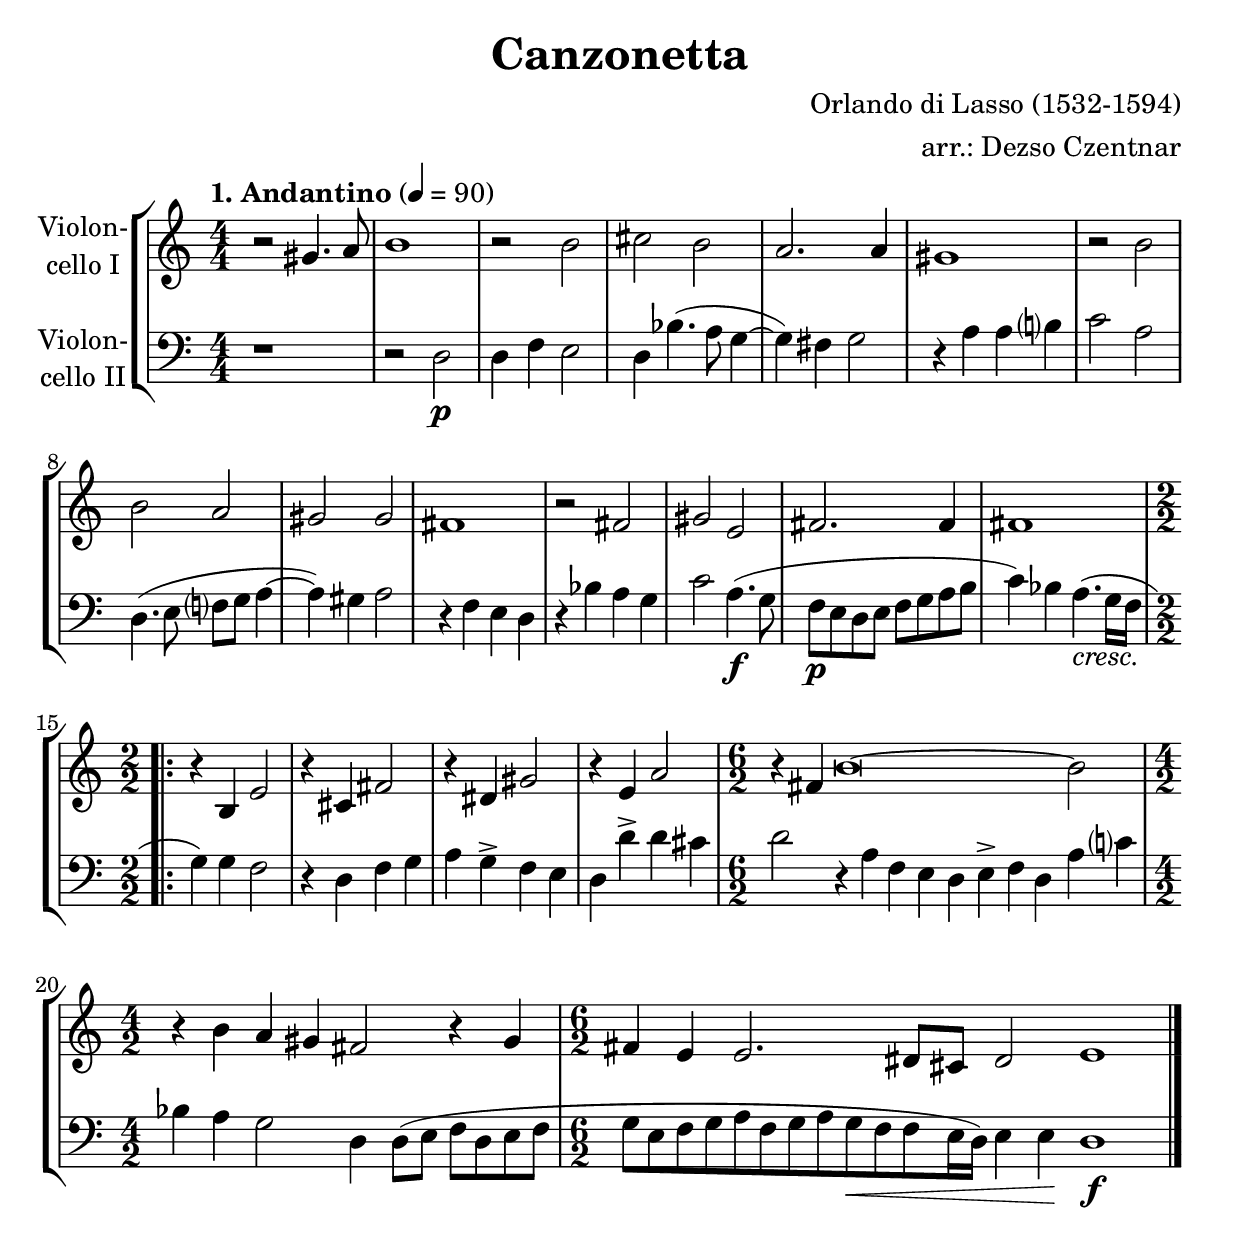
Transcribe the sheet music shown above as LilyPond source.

\version "2.14.2"
\include "deutsch.ly"

#(set-global-staff-size 24)

\header {
  title = "Canzonetta"
  composer = "Orlando di Lasso (1532-1594)"
  arranger = "arr.: Dezso Czentnar"
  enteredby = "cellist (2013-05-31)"
}

voiceconsts = {
  \key es \major
  \time 4/4
  \tempo "1. Andantino" 4=90
  \numericTimeSignature
  \compressFullBarRests
  \set tupletSpannerDuration = #(ly:make-moment 1 4)
}

%minstr = "harpsichord"
mihi = "clarinet"
%minstr = "accordion"
milo = "bassoon"

crsc = \markup \italic "cresc."

\include "v1.ily"
vb = \relative c {
  \voiceconsts
  \clef "bass"

  r1
  r2 f\p
  f4 as g2
  f4 des'4.( c8 b4~
  b) a b2

  r4 c c d?
  es2 c
  f,4.( g8 as?[ b] c4~
  c) h c2
  r4 as g f

  r des' c b
  es2 c4.(\f b8
  as\p g f g as b c d
  es4) des c4.(_\crsc b16 as
  b4) b as2

  r4 f as b
  c b-> as g
  f f'-> f e
  f2 r4 c
  as g f g->

  as f c' es?
  des c b2
  f4 f8( g as f g as

  b g as b c as b c
  b\< as as g16 f) g4 g\!
  f1\f \bar "|."
}


music = \new StaffGroup <<
      \new Staff {
	\set Staff.midiInstrument = \mihi
	\set Staff.instrumentName = \markup \center-column { "Violon-" "cello I" }
	\transpose es c { \va }
      }

      \new Staff {
	\set Staff.midiInstrument = \mihi
	\set Staff.instrumentName = \markup \center-column { "Violon-" "cello II" }
	\transpose es c { \vb }
      }
>>

\book {
  \score {
    \music
    \layout {}
  }

  \score {
    \unfoldRepeats \music

    \midi {
      \context {
        \Score
      }
    }
  }
}
